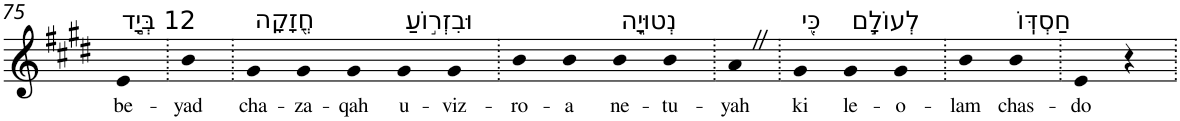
**kern	**text
*part1	*part1
*staff1	*staff1
*I"Piano	*
*I'Pno	*
!!LO:PB:g=z
*clefG2	*
*k[f#c#g#d#]	*
*E:	*
=75	=75
!LO:TX:a:t=12 בְּיָ֣ד	!
!	!LO:LY:b
4e	be-
=76.	=76.
!	!LO:LY:b
4b	-yad
=77.	=77.
!LO:TX:a:t=חֲ֭זָקָה	!
!	!LO:LY:b
4g#	cha-
!	!LO:LY:b
4g#	-za-
!	!LO:LY:b
4g#	-qah
!LO:TX:a:t=וּבִזְר֣וֹעַ	!
!	!LO:LY:b
4g#	u-
!	!LO:LY:b
4g#	-viz-
=78.	=78.
!	!LO:LY:b
4b	-ro-
!	!LO:LY:b
4b	-a
!LO:TX:a:t=נְטוּיָ֑ה	!
!	!LO:LY:b
4b	ne-
!	!LO:LY:b
4b	-tu-
=79.	=79.
!	!LO:LY:b
4aZ	-yah
=80.	=80.
!LO:TX:a:t=כִּ֖י	!
!	!LO:LY:b
4g#	ki
!LO:TX:a:t=לְעוֹלָ֣ם	!
!	!LO:LY:b
4g#	le-
!	!LO:LY:b
4g#	-o-
=81.	=81.
!	!LO:LY:b
4b	-lam
!LO:TX:a:t=חַסְדּֽוֹ	!
!	!LO:LY:b
4b	chas-
=82.	=82.
!	!LO:LY:b
4e	-do
4r	.
=.	=.
*-	*-
